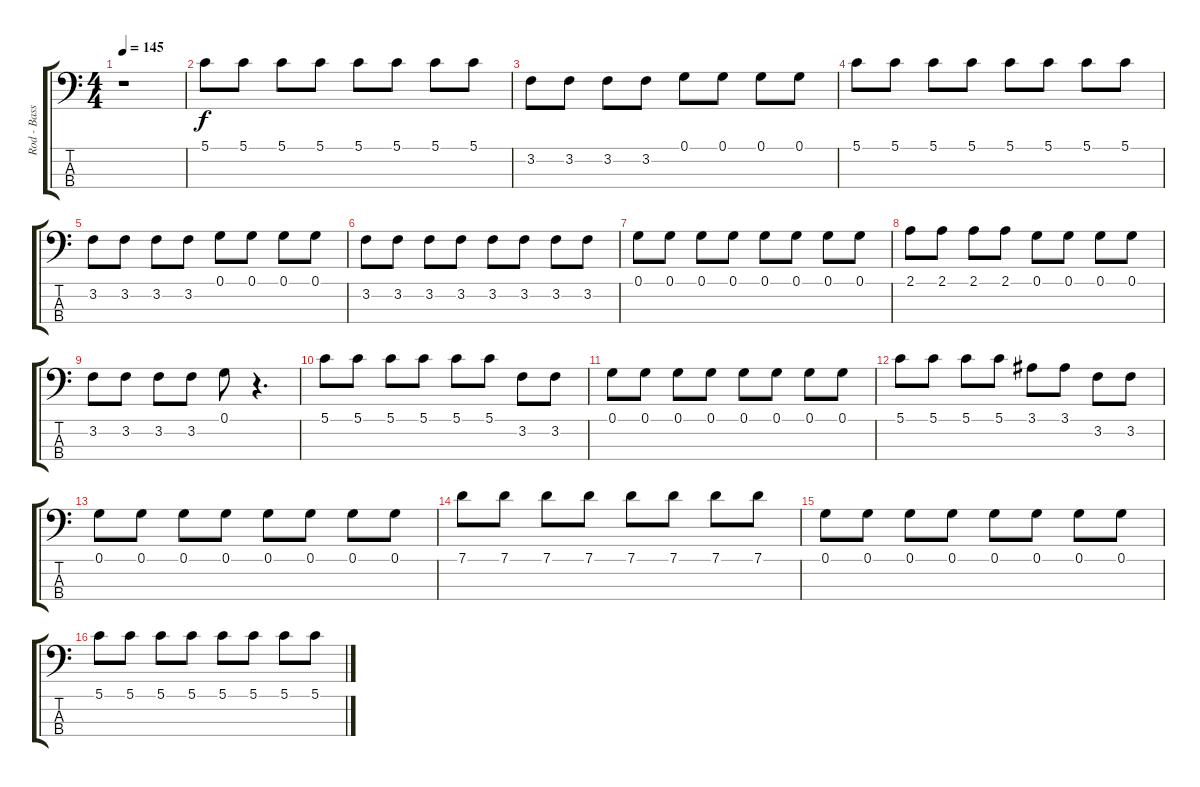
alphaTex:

\track ("Rod - Bass" "Rod - Bass") {instrument slapbass1}
\staff {score tabs}
\tuning (G2 D2 A1 E1) {hide}
\ts (4 4)
\tempo 145
\clef f4
\ks c
r.1{dy f instrument slapbass1} |
5.1.8 5.1.8 5.1.8 5.1.8 5.1.8 5.1.8 5.1.8 5.1.8 |
3.2.8 3.2.8 3.2.8 3.2.8 0.1.8 0.1.8 0.1.8 0.1.8 |
5.1.8 5.1.8 5.1.8 5.1.8 5.1.8 5.1.8 5.1.8 5.1.8 |
3.2.8 3.2.8 3.2.8 3.2.8 0.1.8 0.1.8 0.1.8 0.1.8 |
3.2.8 3.2.8 3.2.8 3.2.8 3.2.8 3.2.8 3.2.8 3.2.8 |
0.1.8 0.1.8 0.1.8 0.1.8 0.1.8 0.1.8 0.1.8 0.1.8 |
2.1.8 2.1.8 2.1.8 2.1.8 0.1.8 0.1.8 0.1.8 0.1.8 |
3.2.8 3.2.8 3.2.8 3.2.8 0.1.8 r.4{d} |
5.1.8 5.1.8 5.1.8 5.1.8 5.1.8 5.1.8 3.2.8 3.2.8 |
0.1.8 0.1.8 0.1.8 0.1.8 0.1.8 0.1.8 0.1.8 0.1.8 |
5.1.8 5.1.8 5.1.8 5.1.8 3.1.8 3.1.8 3.2.8 3.2.8 |
0.1.8 0.1.8 0.1.8 0.1.8 0.1.8 0.1.8 0.1.8 0.1.8 |
7.1.8 7.1.8 7.1.8 7.1.8 7.1.8 7.1.8 7.1.8 7.1.8 |
0.1.8 0.1.8 0.1.8 0.1.8 0.1.8 0.1.8 0.1.8 0.1.8 |
5.1.8 5.1.8 5.1.8 5.1.8 5.1.8 5.1.8 5.1.8 5.1.8
